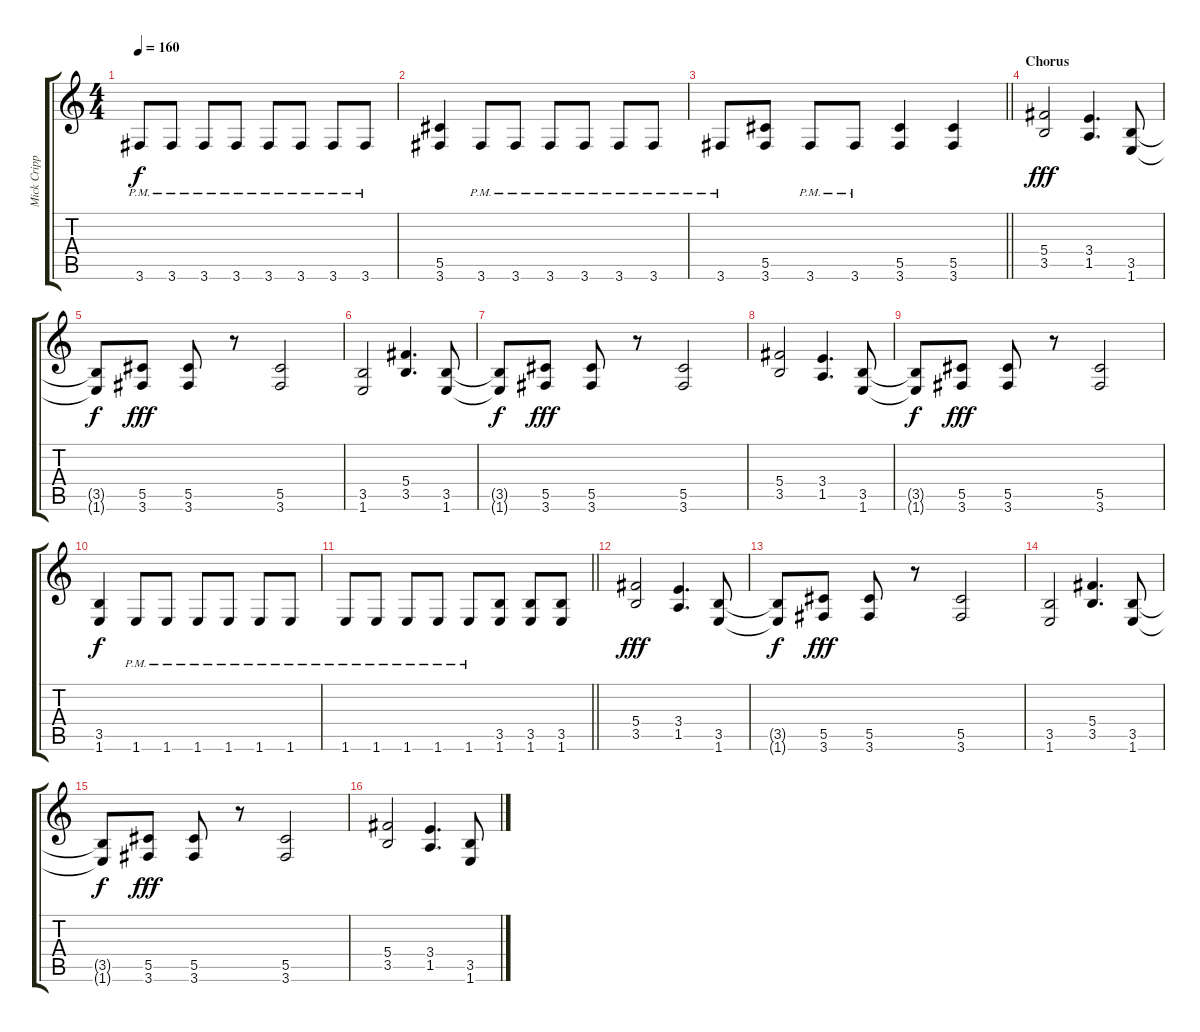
\track ("Mick Cripps" "Mick Cripp") {instrument overdrivenguitar}
\staff {score tabs}
\tuning (Eb4 Bb3 Gb3 Db3 Ab2 Eb2) {hide}
\ts (4 4)
\tempo 160
\clef g2
\ks c
3.6{pm}.8{dy f} 3.6{pm}.8 3.6{pm}.8 3.6{pm}.8 3.6{pm}.8 3.6{pm}.8 3.6{pm}.8 3.6{pm}.8 |
(5.5 3.6).4 3.6{pm}.8 3.6{pm}.8 3.6{pm}.8 3.6{pm}.8 3.6{pm}.8 3.6{pm}.8 |
\barLineRight lightlight
3.6{pm}.8 (5.5 3.6).8 3.6{pm}.8 3.6{pm}.8 (5.5 3.6).4 (5.5 3.6).4 |
\section ("" "Chorus")
(5.4 3.5).2{dy fff} (3.4 1.5).4{d} (3.5 1.6).8 |
(3.5{t} 1.6{t}).8{dy f} (5.5 3.6).8{dy fff} (5.5 3.6).8 r.8 (5.5 3.6).2 |
(3.5 1.6).2 (5.4 3.5).4{d} (3.5 1.6).8 |
(3.5{t} 1.6{t}).8{dy f} (5.5 3.6).8{dy fff} (5.5 3.6).8 r.8 (5.5 3.6).2 |
(5.4 3.5).2 (3.4 1.5).4{d} (3.5 1.6).8 |
(3.5{t} 1.6{t}).8{dy f} (5.5 3.6).8{dy fff} (5.5 3.6).8 r.8 (5.5 3.6).2 |
(3.5 1.6).4{dy f} 1.6{pm}.8 1.6{pm}.8 1.6{pm}.8 1.6{pm}.8 1.6{pm}.8 1.6{pm}.8 |
\barLineRight lightlight
1.6{pm}.8 1.6{pm}.8 1.6{pm}.8 1.6{pm}.8 1.6{pm}.8 (3.5 1.6).8 (3.5 1.6).8 (3.5 1.6).8 |
(5.4 3.5).2{dy fff} (3.4 1.5).4{d} (3.5 1.6).8 |
(3.5{t} 1.6{t}).8{dy f} (5.5 3.6).8{dy fff} (5.5 3.6).8 r.8 (5.5 3.6).2 |
(3.5 1.6).2 (5.4 3.5).4{d} (3.5 1.6).8 |
(3.5{t} 1.6{t}).8{dy f} (5.5 3.6).8{dy fff} (5.5 3.6).8 r.8 (5.5 3.6).2 |
(5.4 3.5).2 (3.4 1.5).4{d} (3.5 1.6).8
